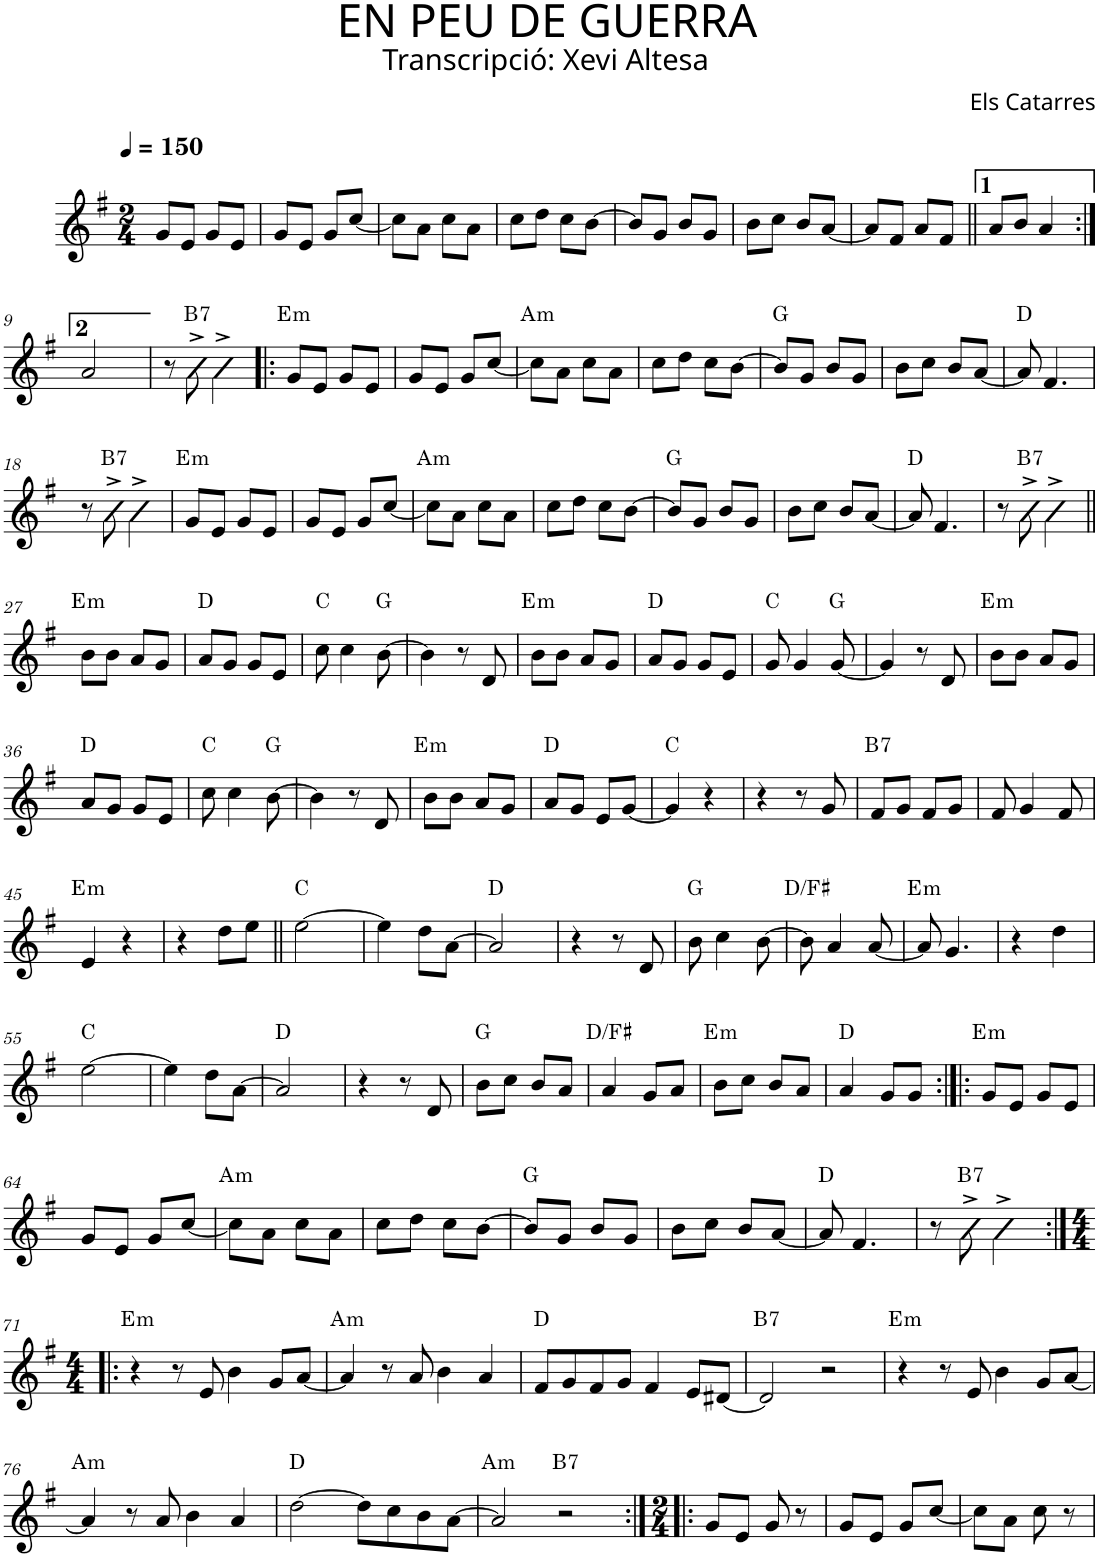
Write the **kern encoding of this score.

**kern	**harte
*part1	*part1
*staff1	*
*I"P1	*
*clefG2	*
*k[f#]	*
*G:	*
*M2/4	*
*MM150	*
=1	=1
8g/L	.
8e/J	.
8g/L	.
8e/J	.
=2	=2
8g/L	.
8e/J	.
8g/L	.
[<8cc/J	.
=3	=3
8cc\L]	.
8a\J	.
8cc\L	.
8a\J	.
=4	=4
8cc\L	.
8dd\J	.
8cc\L	.
[>8b\J	.
=5	=5
8b/L]	.
8g/J	.
8b/L	.
8g/J	.
=6	=6
8b\L	.
8cc\J	.
8b/L	.
[<8a/J	.
=7	=7
8a/L]	.
8f#/J	.
8a/L	.
8f#/J	.
=8||	=8||
8a/L	.
8b/J	.
4a/	.
!!LO:LB:g=z
=9:|!	=9:|!
2a/	.
=10	=10
8r	.
!	!LO:H:kt=7
8b^\	B:7
4b^\	.
=11!|:	=11!|:
!	!LO:H:kt=m
8g/L	E:min
8e/J	.
8g/L	.
8e/J	.
=12	=12
8g/L	.
8e/J	.
8g/L	.
[<8cc/J	.
=13	=13
!	!LO:H:kt=m
8cc\L]	A:min
8a\J	.
8cc\L	.
8a\J	.
=14	=14
8cc\L	.
8dd\J	.
8cc\L	.
[>8b\J	.
=15	=15
8b/L]	G:maj
8g/J	.
8b/L	.
8g/J	.
=16	=16
8b\L	.
8cc\J	.
8b/L	.
[<8a/J	.
=17	=17
8a/]	D:maj
4.f#/	.
!!LO:LB:g=z
=18	=18
8r	.
!	!LO:H:kt=7
8b^\	B:7
4b^\	.
=19	=19
!	!LO:H:kt=m
8g/L	E:min
8e/J	.
8g/L	.
8e/J	.
=20	=20
8g/L	.
8e/J	.
8g/L	.
[<8cc/J	.
=21	=21
!	!LO:H:kt=m
8cc\L]	A:min
8a\J	.
8cc\L	.
8a\J	.
=22	=22
8cc\L	.
8dd\J	.
8cc\L	.
[>8b\J	.
=23	=23
8b/L]	G:maj
8g/J	.
8b/L	.
8g/J	.
=24	=24
8b\L	.
8cc\J	.
8b/L	.
[<8a/J	.
=25	=25
8a/]	D:maj
4.f#/	.
=26	=26
8r	.
!	!LO:H:kt=7
8b^\	B:7
4b^\	.
!!LO:LB:g=z
=27||	=27||
!	!LO:H:kt=m
8b\L	E:min
8b\J	.
8a/L	.
8g/J	.
=28	=28
8a/L	D:maj
8g/J	.
8g/L	.
8e/J	.
=29	=29
8cc\	C:maj
4cc\	.
[>8b\	G:maj
=30	=30
4b\]	.
8r	.
8d/	.
=31	=31
!	!LO:H:kt=m
8b\L	E:min
8b\J	.
8a/L	.
8g/J	.
=32	=32
8a/L	D:maj
8g/J	.
8g/L	.
8e/J	.
=33	=33
8g/	C:maj
4g/	.
[<8g/	G:maj
=34	=34
4g/]	.
8r	.
8d/	.
=35	=35
!	!LO:H:kt=m
8b\L	E:min
8b\J	.
8a/L	.
8g/J	.
!!LO:LB:g=z
=36	=36
8a/L	D:maj
8g/J	.
8g/L	.
8e/J	.
=37	=37
8cc\	C:maj
4cc\	.
[>8b\	G:maj
=38	=38
4b\]	.
8r	.
8d/	.
=39	=39
!	!LO:H:kt=m
8b\L	E:min
8b\J	.
8a/L	.
8g/J	.
=40	=40
8a/L	D:maj
8g/J	.
8e/L	.
[<8g/J	.
=41	=41
4g/]	C:maj
4r	.
=42	=42
4r	.
8r	.
8g/	.
=43	=43
!	!LO:H:kt=7
8f#/L	B:7
8g/J	.
8f#/L	.
8g/J	.
=44	=44
8f#/	.
4g/	.
8f#/	.
!!LO:LB:g=z
=45	=45
!	!LO:H:kt=m
4e/	E:min
4r	.
=46	=46
4r	.
8dd\L	.
8ee\J	.
=47||	=47||
[>2ee\	C:maj
=48	=48
4ee\]	.
8dd\L	.
[>8a\J	.
=49	=49
2a/]	D:maj
=50	=50
4r	.
8r	.
8d/	.
=51	=51
8b\	G:maj
4cc\	.
[>8b\	.
=52	=52
8b\]	D:maj/3
4a/	.
[<8a/	.
=53	=53
!	!LO:H:kt=m
8a/]	E:min
4.g/	.
=54	=54
4r	.
4dd\	.
!!LO:LB:g=z
=55	=55
[>2ee\	C:maj
=56	=56
4ee\]	.
8dd\L	.
[>8a\J	.
=57	=57
2a/]	D:maj
=58	=58
4r	.
8r	.
8d/	.
=59	=59
8b\L	G:maj
8cc\J	.
8b/L	.
8a/J	.
=60	=60
4a/	D:maj/3
8g/L	.
8a/J	.
=61	=61
!	!LO:H:kt=m
8b\L	E:min
8cc\J	.
8b/L	.
8a/J	.
=62	=62
4a/	D:maj
8g/L	.
8g/J	.
=63:|!|:	=63:|!|:
!	!LO:H:kt=m
8g/L	E:min
8e/J	.
8g/L	.
8e/J	.
!!LO:LB:g=z
=64	=64
8g/L	.
8e/J	.
8g/L	.
[<8cc/J	.
=65	=65
!	!LO:H:kt=m
8cc\L]	A:min
8a\J	.
8cc\L	.
8a\J	.
=66	=66
8cc\L	.
8dd\J	.
8cc\L	.
[>8b\J	.
=67	=67
8b/L]	G:maj
8g/J	.
8b/L	.
8g/J	.
=68	=68
8b\L	.
8cc\J	.
8b/L	.
[<8a/J	.
=69	=69
8a/]	D:maj
4.f#/	.
=70	=70
8r	.
!	!LO:H:kt=7
8b^\	B:7
4b^\	.
!!LO:LB:g=z
=71:|!|:	=71:|!|:
*M4/4	*
!	!LO:H:kt=m
4r	E:min
8r	.
8e/	.
4b\	.
8g/L	.
[<8a/J	.
=72	=72
!	!LO:H:kt=m
4a/]	A:min
8r	.
8a/	.
4b\	.
4a/	.
=73	=73
8f#/L	D:maj
8g/	.
8f#/	.
8g/J	.
4f#/	.
8e/L	.
[<8d#X/J	.
=74	=74
!	!LO:H:kt=7
2d#/]	B:7
2r	.
=75	=75
!	!LO:H:kt=m
4r	E:min
8r	.
8e/	.
4b\	.
8g/L	.
[<8a/J	.
!!LO:LB:g=z
=76	=76
!	!LO:H:kt=m
4a/]	A:min
8r	.
8a/	.
4b\	.
4a/	.
=77	=77
[>2dd\	D:maj
8dd\L]	.
8cc\	.
8b\	.
[>8a\J	.
=78	=78
!	!LO:H:kt=m
2a/]	A:min
!	!LO:H:kt=7
2r	B:7
=79:|!|:	=79:|!|:
*M2/4	*
8g/L	.
8e/J	.
8g/	.
8r	.
=80	=80
8g/L	.
8e/J	.
8g/L	.
[<8cc/J	.
=81	=81
8cc\L]	.
8a\J	.
8cc\	.
8r	.
=	=
*-	*-
